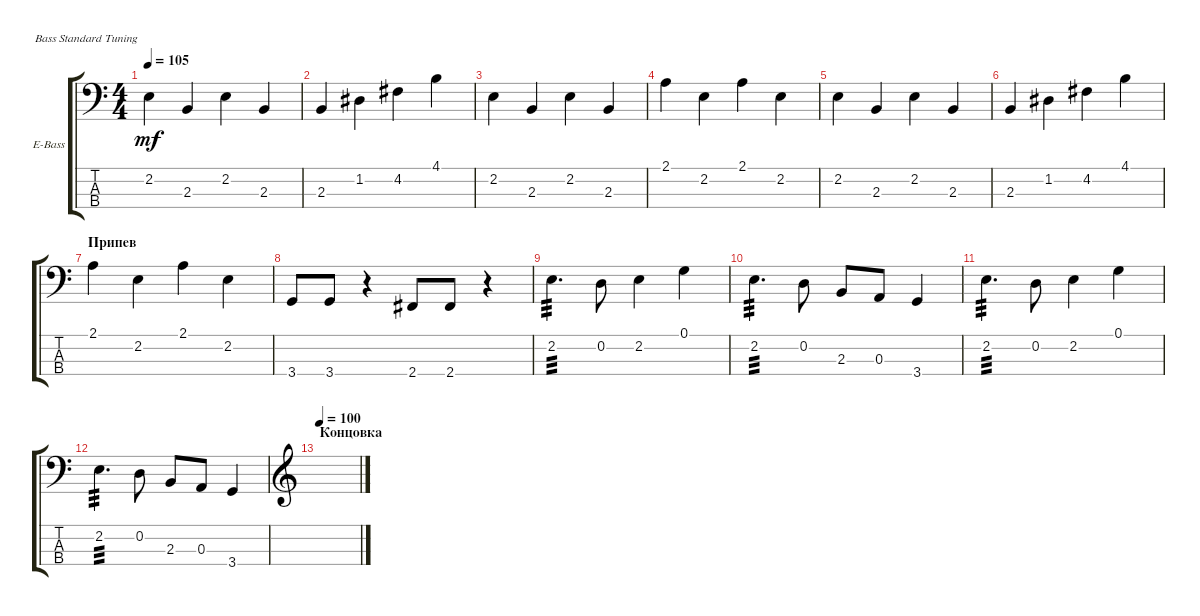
\defaultSystemsLayout 4
\bracketExtendMode groupsimilarinstruments
\firstSystemTrackNameOrientation horizontal
\otherSystemsTrackNameOrientation horizontal
\track ("Electric Bass" "E-Bass") {instrument electricbassfinger}
\staff {score tabs}
\tuning (G2 D2 A1 E1)
\ts (4 4)
\tempo 105
\clef f4
\ks c
2.2.4{dy mf} 2.3.4 2.2.4 2.3.4 |
2.3.4 1.2.4 4.2.4 4.1.4 |
2.2.4 2.3.4 2.2.4 2.3.4 |
2.1.4 2.2.4 2.1.4 2.2.4 |
2.2.4 2.3.4 2.2.4 2.3.4 |
2.3.4 1.2.4 4.2.4 4.1.4 |
\section ("" "Припев")
2.1.4 2.2.4 2.1.4 2.2.4 |
3.4.8 3.4.8 r.4 2.4.8 2.4.8 r.4 |
2.2.4{d tp 3} 0.2.8 2.2.4 0.1.4 |
2.2.4{d tp 3} 0.2.8 2.3.8 0.3.8 3.4.4 |
2.2.4{d tp 3} 0.2.8 2.2.4 0.1.4 |
2.2.4{d tp 3} 0.2.8 2.3.8 0.3.8 3.4.4 |
\section ("" "Концовка")
\tempo (100 0.03125)
\clef g2
